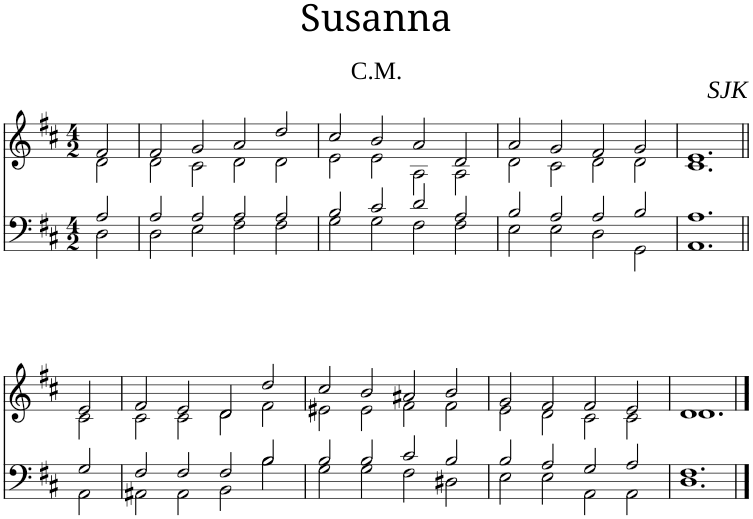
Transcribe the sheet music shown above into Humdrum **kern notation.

**kern	**kern
*part1	*part1
*staff2	*staff1
*I"Piano	*
*I'Pno	*
*clefF4	*clefG2
*k[f#c#]	*k[f#c#]
*M4/2	*M4/2
=1	=1
*^	*^
2A/	2D\	2f#/	2d\
=2	=2	=2	=2
2A/	2D\	2f#/	2d\
2A/	2E\	2g/	2c#\
2A/	2F#\	2a/	2d\
2A/	2F#\	2dd/	2d\
=3	=3	=3	=3
2B/	2G\	2cc#/	2e\
2c#/	2G\	2b/	2e\
2d/	2F#\	2a/	2A\
2A/	2F#\	2d/	2A\
=4	=4	=4	=4
2B/	2E\	2a/	2d\
2A/	2E\	2g/	2c#\
2A/	2D\	2f#/	2d\
2B/	2GG\	2g/	2d\
=5	=5	=5	=5
1.A	1.AA	1.e	1.c#
!!LO:LB:g=z	!!
=6||	=6||	=6||	=6||
2G/	2AA\	2e/	2c#\
=7	=7	=7	=7
2F#/	2AA#X\	2f#/	2c#\
2F#/	2AA#\	2e/	2c#\
2F#/	2BB\	2d/	2d\
2B/	2B\	2dd/	2f#\
=8	=8	=8	=8
2B/	2G\	2cc#/	2e#X\
2B/	2G\	2b/	2e#\
2c#/	2F#\	2a#X/	2f#\
2B/	2D#X\	2b/	2f#\
=9	=9	=9	=9
2B/	2E\	2g/	2e\
2A/	2E\	2f#/	2d\
2G/	2AA\	2f#/	2c#\
2A/	2AA\	2e/	2c#\
=10	=10	=10	=10
1.F#	1.D	1.d	1.d
*v	*v	*	*
*	*v	*v
==	==
*-	*-
